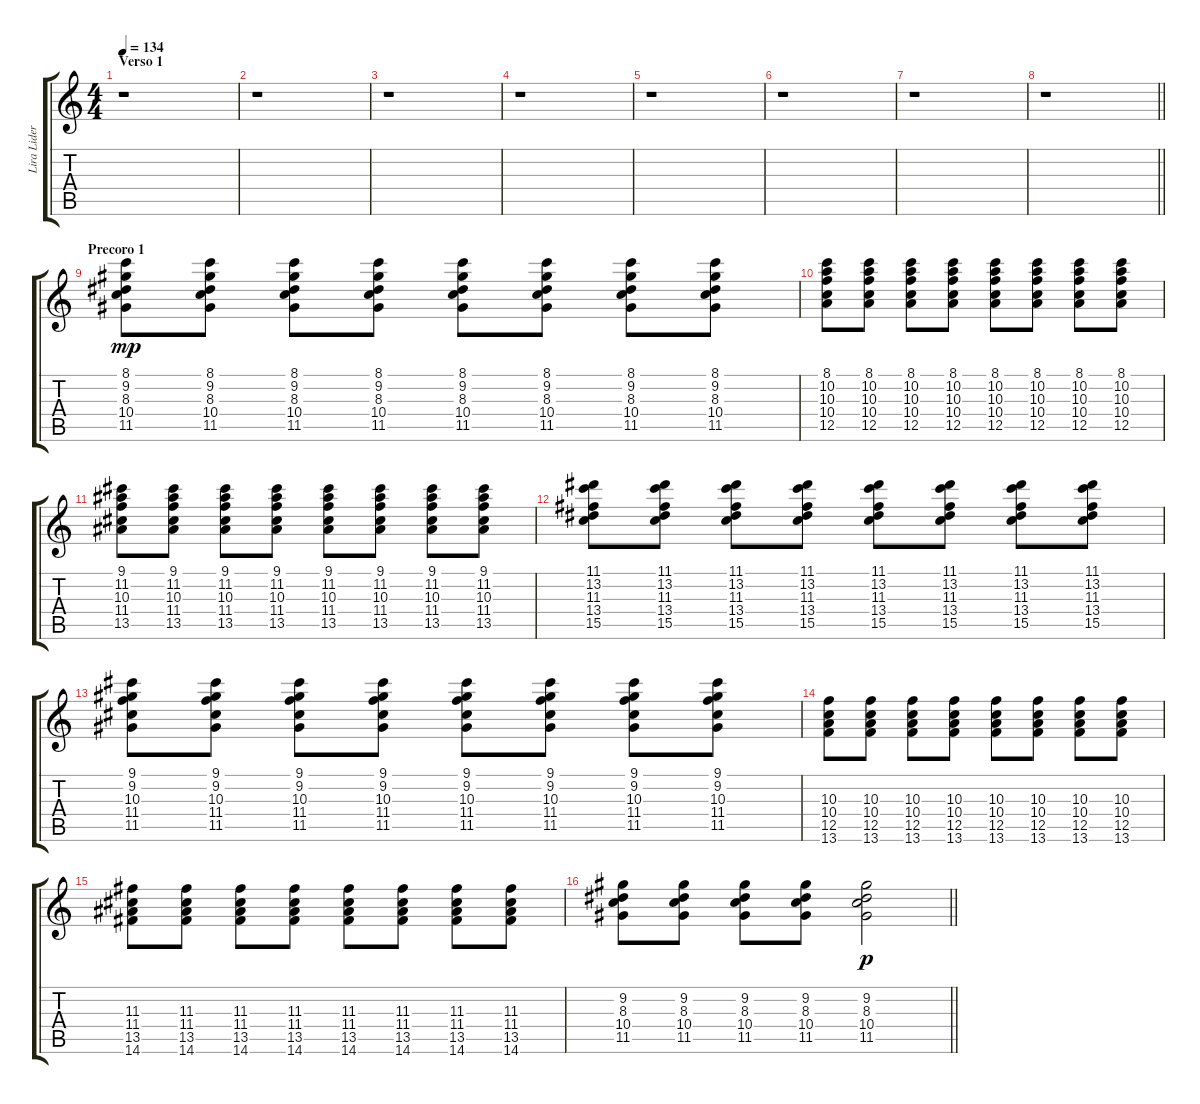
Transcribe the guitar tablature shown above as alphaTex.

\track ("Lira Lider" "Lira Lider") {instrument distortionguitar}
\staff {score tabs}
\tuning (E4 B3 G3 D3 A2 E2) {hide}
\ts (4 4)
\section ("" "Verso 1")
\tempo 134
\clef g2
\ks c
r.1{dy f} |
r.1 |
r.1 |
r.1 |
r.1 |
r.1 |
r.1 |
\barLineRight lightlight
r.1 |
\section ("" "Precoro 1")
(8.1 9.2 8.3 10.4 11.5).8{dy mp} (8.1 9.2 8.3 10.4 11.5).8 (8.1 9.2 8.3 10.4 11.5).8 (8.1 9.2 8.3 10.4 11.5).8 (8.1 9.2 8.3 10.4 11.5).8 (8.1 9.2 8.3 10.4 11.5).8 (8.1 9.2 8.3 10.4 11.5).8 (8.1 9.2 8.3 10.4 11.5).8 |
(8.1 10.2 10.3 10.4 12.5).8 (8.1 10.2 10.3 10.4 12.5).8 (8.1 10.2 10.3 10.4 12.5).8 (8.1 10.2 10.3 10.4 12.5).8 (8.1 10.2 10.3 10.4 12.5).8 (8.1 10.2 10.3 10.4 12.5).8 (8.1 10.2 10.3 10.4 12.5).8 (8.1 10.2 10.3 10.4 12.5).8 |
(9.1 11.2 10.3 11.4 13.5).8 (9.1 11.2 10.3 11.4 13.5).8 (9.1 11.2 10.3 11.4 13.5).8 (9.1 11.2 10.3 11.4 13.5).8 (9.1 11.2 10.3 11.4 13.5).8 (9.1 11.2 10.3 11.4 13.5).8 (9.1 11.2 10.3 11.4 13.5).8 (9.1 11.2 10.3 11.4 13.5).8 |
(11.1 13.2 11.3 13.4 15.5).8 (11.1 13.2 11.3 13.4 15.5).8 (11.1 13.2 11.3 13.4 15.5).8 (11.1 13.2 11.3 13.4 15.5).8 (11.1 13.2 11.3 13.4 15.5).8 (11.1 13.2 11.3 13.4 15.5).8 (11.1 13.2 11.3 13.4 15.5).8 (11.1 13.2 11.3 13.4 15.5).8 |
(9.1 9.2 10.3 11.4 11.5).8 (9.1 9.2 10.3 11.4 11.5).8 (9.1 9.2 10.3 11.4 11.5).8 (9.1 9.2 10.3 11.4 11.5).8 (9.1 9.2 10.3 11.4 11.5).8 (9.1 9.2 10.3 11.4 11.5).8 (9.1 9.2 10.3 11.4 11.5).8 (9.1 9.2 10.3 11.4 11.5).8 |
(10.3 10.4 12.5 13.6).8 (10.3 10.4 12.5 13.6).8 (10.3 10.4 12.5 13.6).8 (10.3 10.4 12.5 13.6).8 (10.3 10.4 12.5 13.6).8 (10.3 10.4 12.5 13.6).8 (10.3 10.4 12.5 13.6).8 (10.3 10.4 12.5 13.6).8 |
(11.3 11.4 13.5 14.6).8 (11.3 11.4 13.5 14.6).8 (11.3 11.4 13.5 14.6).8 (11.3 11.4 13.5 14.6).8 (11.3 11.4 13.5 14.6).8 (11.3 11.4 13.5 14.6).8 (11.3 11.4 13.5 14.6).8 (11.3 11.4 13.5 14.6).8 |
\barLineRight lightlight
(9.2 8.3 10.4 11.5).8 (9.2 8.3 10.4 11.5).8 (9.2 8.3 10.4 11.5).8 (9.2 8.3 10.4 11.5).8 (9.2 8.3 10.4 11.5).2{dy p}
